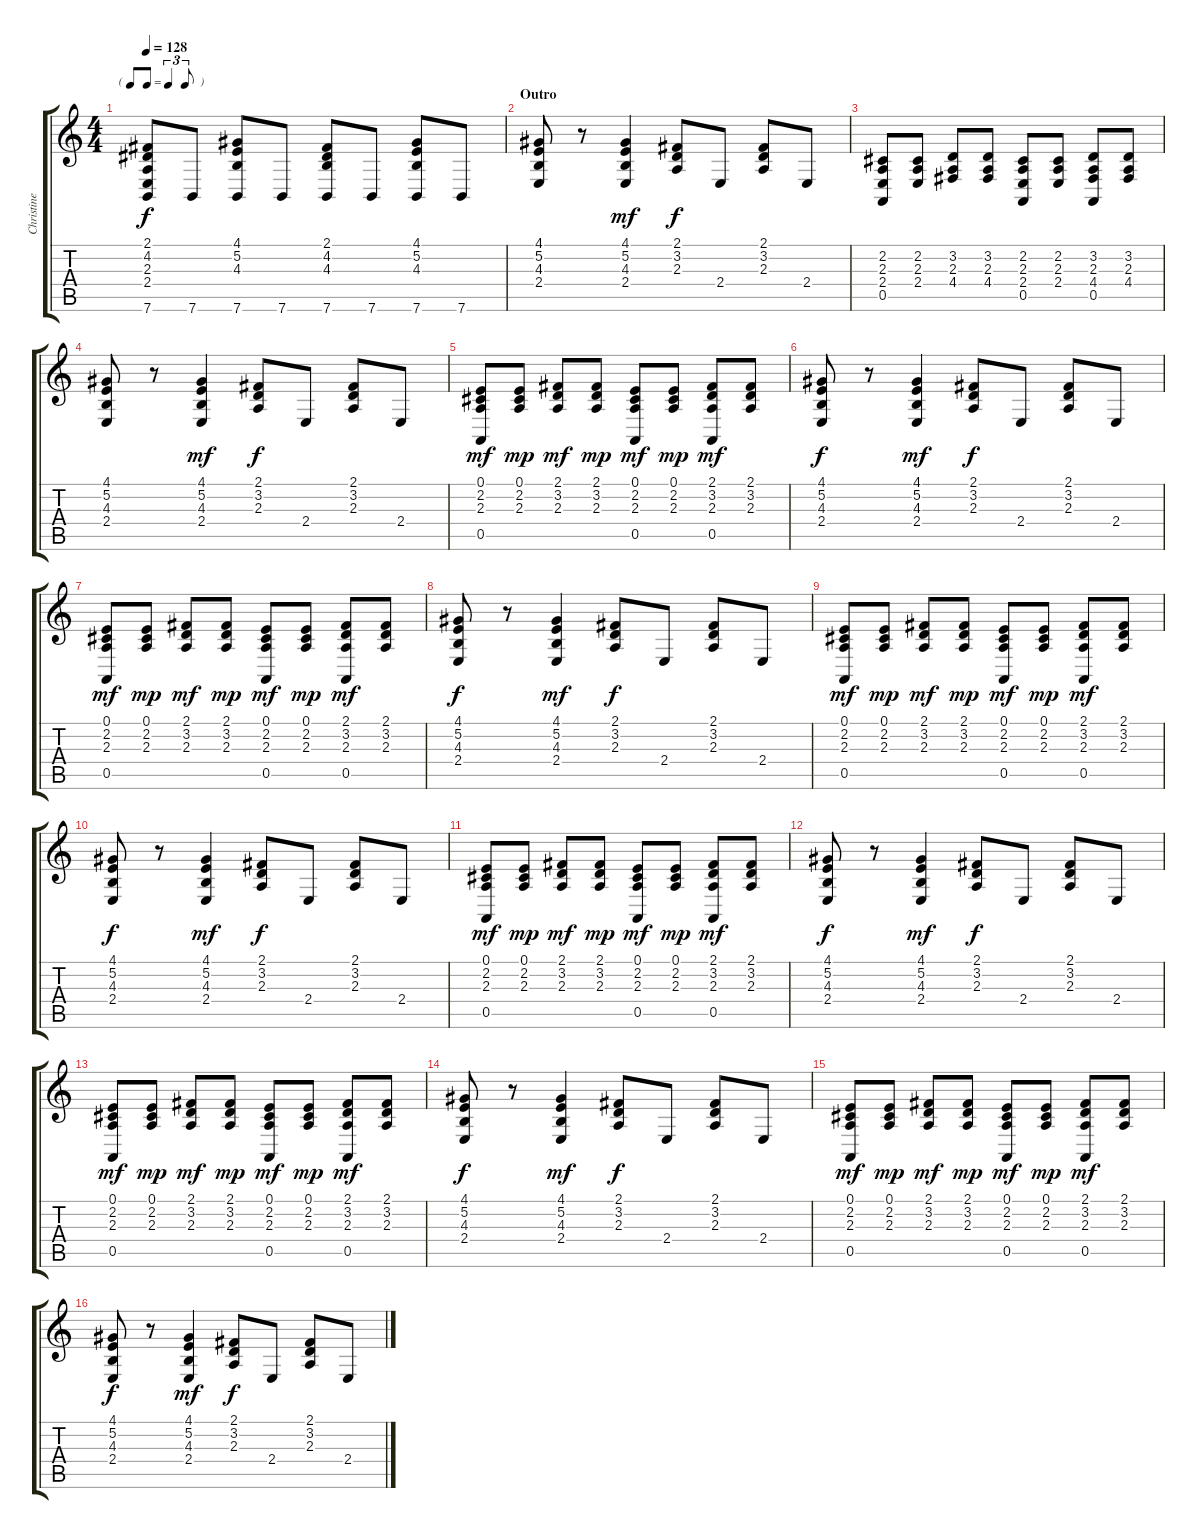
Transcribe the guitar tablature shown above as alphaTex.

\track ("Christine McVie - Tack Piano" "Christine ") {instrument honkytonkpiano}
\staff {score tabs}
\tuning (E4 B3 G3 D3 A2 E2) {hide}
\ts (4 4)
\tf triplet8th
\tempo 128
\clef g2
\ks c
(2.1{t} 4.2 2.3{t} 2.4{t} 7.6).8{dy f} 7.6.8 (4.1 5.2 4.3 7.6).8 7.6.8 (2.1 4.2 4.3 7.6).8 7.6.8 (4.1 5.2 4.3 7.6).8 7.6.8 |
\section ("" "Outro")
(4.1 5.2 4.3 2.4).8 r.8 (4.1 5.2 4.3 2.4).4{dy mf} (2.1 3.2 2.3).8{dy f} 2.4.8 (2.1 3.2 2.3).8 2.4.8 |
(2.2 2.3 2.4 0.5).8 (2.2 2.3 2.4).8 (3.2 2.3 4.4).8 (3.2 2.3 4.4).8 (2.2 2.3 2.4 0.5).8 (2.2 2.3 2.4).8 (3.2 2.3 4.4 0.5).8 (3.2 2.3 4.4).8 |
(4.1 5.2 4.3 2.4).8 r.8 (4.1 5.2 4.3 2.4).4{dy mf} (2.1 3.2 2.3).8{dy f} 2.4.8 (2.1 3.2 2.3).8 2.4.8 |
(0.1 2.2 2.3 0.5).8{dy mf} (0.1 2.2 2.3).8{dy mp} (2.1 3.2 2.3).8{dy mf} (2.1 3.2 2.3).8{dy mp} (0.1 2.2 2.3 0.5).8{dy mf} (0.1 2.2 2.3).8{dy mp} (2.1 3.2 2.3 0.5).8{dy mf} (2.1 3.2 2.3).8 |
(4.1 5.2 4.3 2.4).8{dy f} r.8 (4.1 5.2 4.3 2.4).4{dy mf} (2.1 3.2 2.3).8{dy f} 2.4.8 (2.1 3.2 2.3).8 2.4.8 |
(0.1 2.2 2.3 0.5).8{dy mf} (0.1 2.2 2.3).8{dy mp} (2.1 3.2 2.3).8{dy mf} (2.1 3.2 2.3).8{dy mp} (0.1 2.2 2.3 0.5).8{dy mf} (0.1 2.2 2.3).8{dy mp} (2.1 3.2 2.3 0.5).8{dy mf} (2.1 3.2 2.3).8 |
(4.1 5.2 4.3 2.4).8{dy f} r.8 (4.1 5.2 4.3 2.4).4{dy mf} (2.1 3.2 2.3).8{dy f} 2.4.8 (2.1 3.2 2.3).8 2.4.8 |
(0.1 2.2 2.3 0.5).8{dy mf} (0.1 2.2 2.3).8{dy mp} (2.1 3.2 2.3).8{dy mf} (2.1 3.2 2.3).8{dy mp} (0.1 2.2 2.3 0.5).8{dy mf} (0.1 2.2 2.3).8{dy mp} (2.1 3.2 2.3 0.5).8{dy mf} (2.1 3.2 2.3).8 |
(4.1 5.2 4.3 2.4).8{dy f} r.8 (4.1 5.2 4.3 2.4).4{dy mf} (2.1 3.2 2.3).8{dy f} 2.4.8 (2.1 3.2 2.3).8 2.4.8 |
(0.1 2.2 2.3 0.5).8{dy mf} (0.1 2.2 2.3).8{dy mp} (2.1 3.2 2.3).8{dy mf} (2.1 3.2 2.3).8{dy mp} (0.1 2.2 2.3 0.5).8{dy mf} (0.1 2.2 2.3).8{dy mp} (2.1 3.2 2.3 0.5).8{dy mf} (2.1 3.2 2.3).8 |
(4.1 5.2 4.3 2.4).8{dy f} r.8 (4.1 5.2 4.3 2.4).4{dy mf} (2.1 3.2 2.3).8{dy f} 2.4.8 (2.1 3.2 2.3).8 2.4.8 |
(0.1 2.2 2.3 0.5).8{dy mf} (0.1 2.2 2.3).8{dy mp} (2.1 3.2 2.3).8{dy mf} (2.1 3.2 2.3).8{dy mp} (0.1 2.2 2.3 0.5).8{dy mf} (0.1 2.2 2.3).8{dy mp} (2.1 3.2 2.3 0.5).8{dy mf} (2.1 3.2 2.3).8 |
(4.1 5.2 4.3 2.4).8{dy f} r.8 (4.1 5.2 4.3 2.4).4{dy mf} (2.1 3.2 2.3).8{dy f} 2.4.8 (2.1 3.2 2.3).8 2.4.8 |
(0.1 2.2 2.3 0.5).8{dy mf} (0.1 2.2 2.3).8{dy mp} (2.1 3.2 2.3).8{dy mf} (2.1 3.2 2.3).8{dy mp} (0.1 2.2 2.3 0.5).8{dy mf} (0.1 2.2 2.3).8{dy mp} (2.1 3.2 2.3 0.5).8{dy mf} (2.1 3.2 2.3).8 |
(4.1 5.2 4.3 2.4).8{dy f} r.8 (4.1 5.2 4.3 2.4).4{dy mf} (2.1 3.2 2.3).8{dy f} 2.4.8 (2.1 3.2 2.3).8 2.4.8
